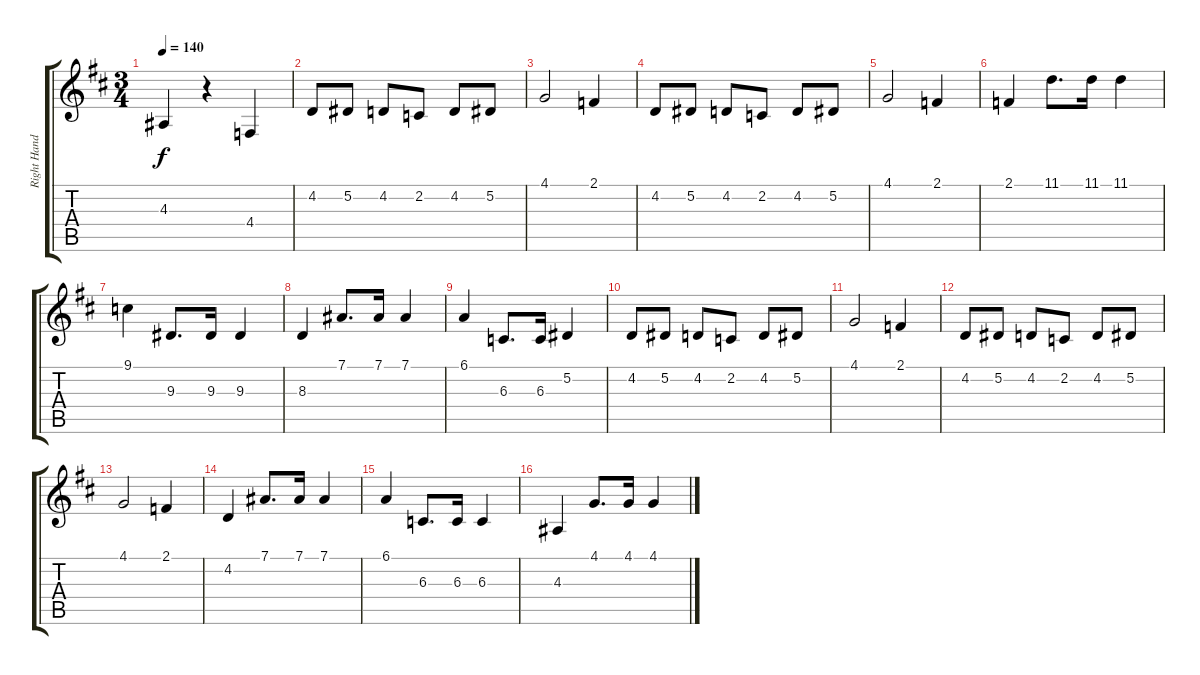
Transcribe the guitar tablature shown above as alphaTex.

\track ("Right Hand Lead" "Right Hand") {instrument acousticgrandpiano}
\staff {score tabs}
\tuning (Eb4 Bb3 Gb3 Db3 Ab2 Eb2) {hide}
\ts (3 4)
\tempo 140
\clef g2
\ks d
4.3.4{dy f} r.4 4.4.4 |
4.2.8 5.2.8 4.2.8 2.2.8 4.2.8 5.2.8 |
4.1.2 2.1.4 |
4.2.8 5.2.8 4.2.8 2.2.8 4.2.8 5.2.8 |
4.1.2 2.1.4 |
2.1.4 11.1.8{d} 11.1.16 11.1.4 |
9.1.4 9.3.8{d} 9.3.16 9.3.4 |
8.3.4 7.1.8{d} 7.1.16 7.1.4 |
6.1.4 6.3.8{d} 6.3.16 5.2.4 |
4.2.8 5.2.8 4.2.8 2.2.8 4.2.8 5.2.8 |
4.1.2 2.1.4 |
4.2.8 5.2.8 4.2.8 2.2.8 4.2.8 5.2.8 |
4.1.2 2.1.4 |
4.2.4 7.1.8{d} 7.1.16 7.1.4 |
6.1.4 6.3.8{d} 6.3.16 6.3.4 |
4.3.4 4.1.8{d} 4.1.16 4.1.4
